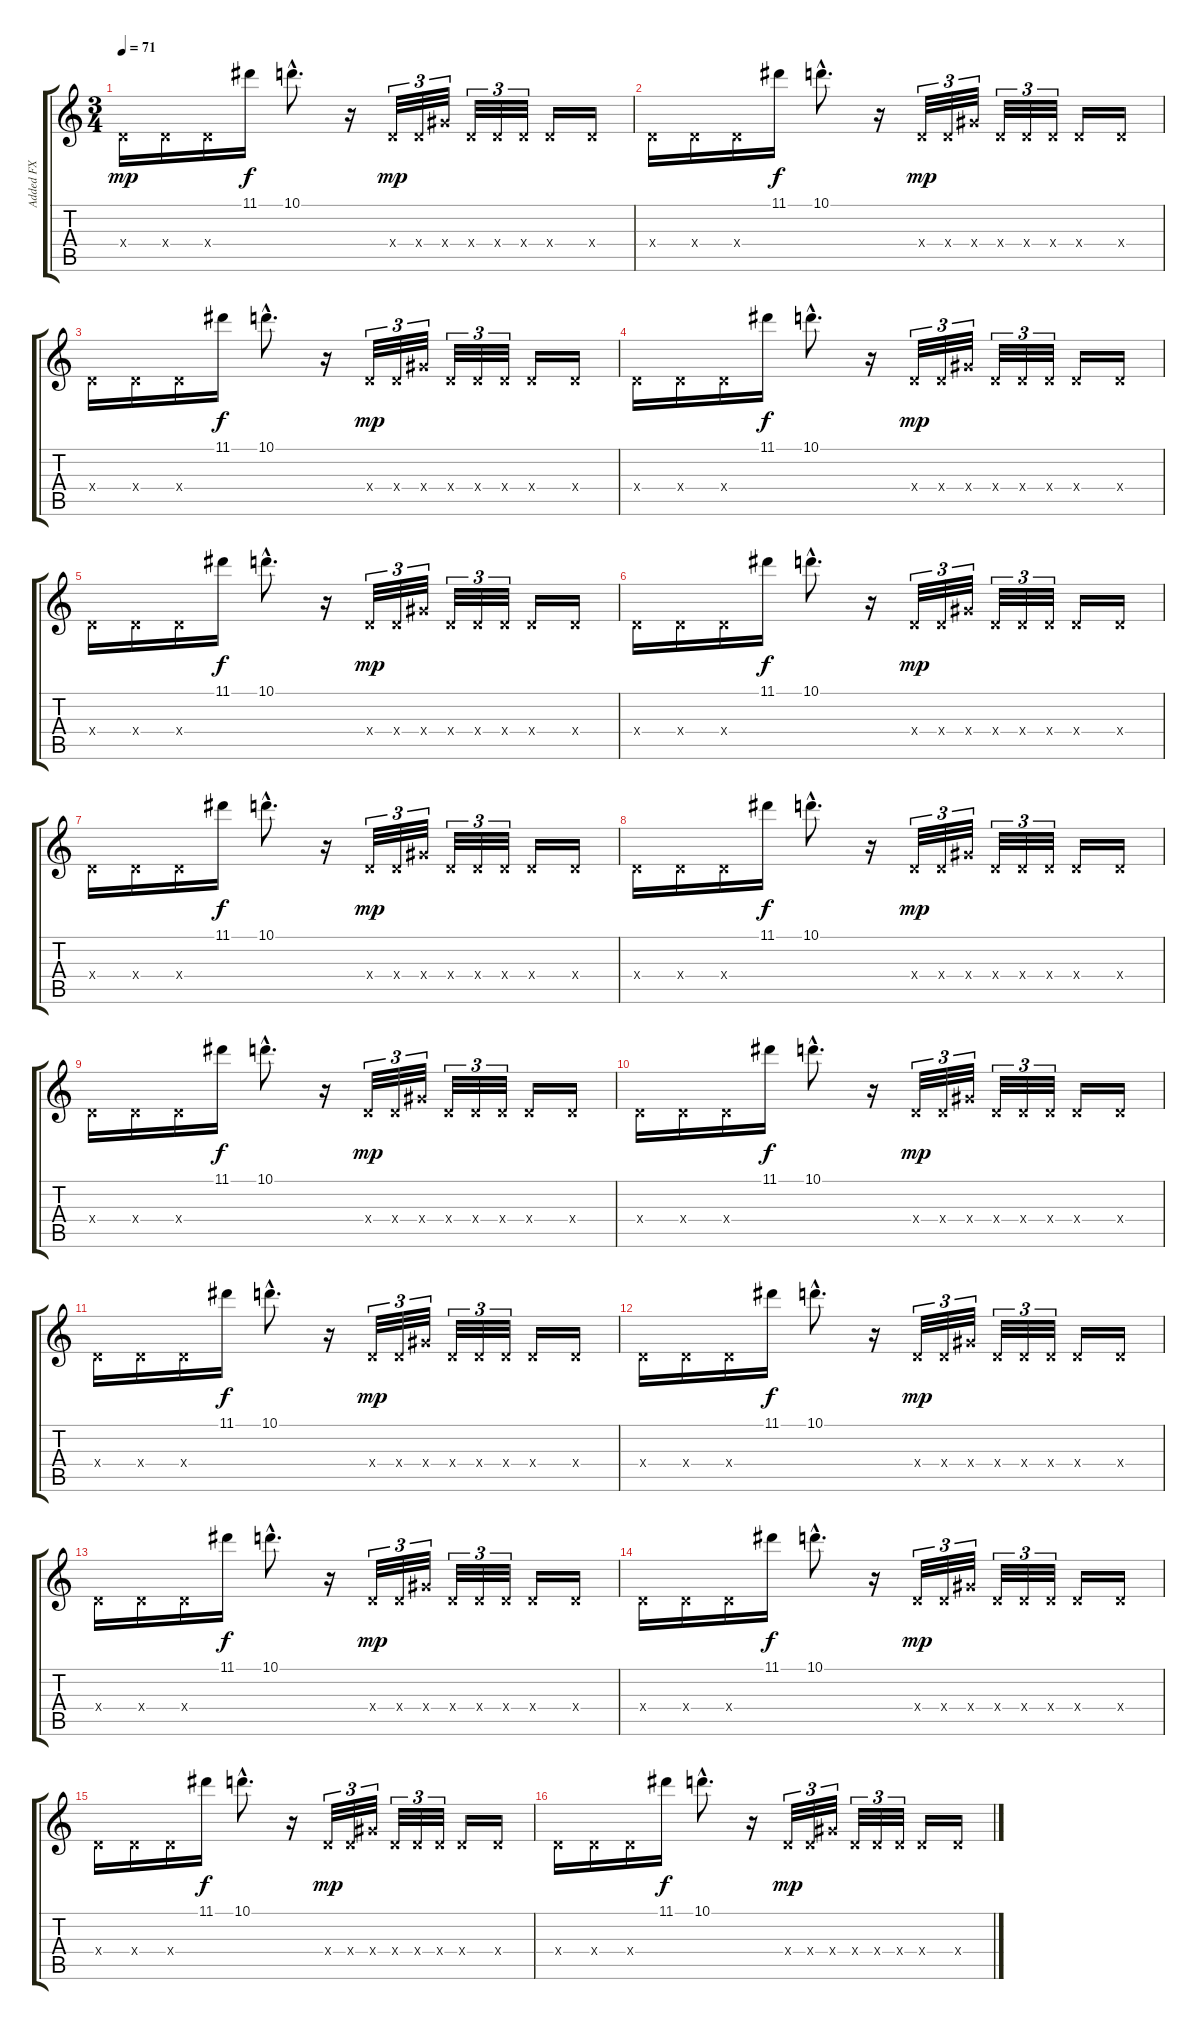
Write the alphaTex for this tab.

\track ("Added FX" "Added FX") {instrument celesta}
\staff {score tabs}
\tuning (E5 B4 G4 D4 A3 D3) {hide}
\ts (3 4)
\tempo 71
\clef g2
\ks c
0.4{x}.16{dy mp instrument woodblock} 0.4{x}.16 0.4{x}.16 11.1.16{dy f instrument celesta} 10.1{hac}.8{d} r.16 0.4{x}.32{tu (3 2) dy mp instrument woodblock} 0.4{x}.32{tu (3 2)} 6.4{x}.32{tu (3 2)} 0.4{x}.32{tu (3 2)} 0.4{x}.32{tu (3 2)} 0.4{x}.32{tu (3 2)} 0.4{x}.16 0.4{x}.16 |
0.4{x}.16{instrument woodblock} 0.4{x}.16 0.4{x}.16 11.1.16{dy f instrument celesta} 10.1{hac}.8{d} r.16 0.4{x}.32{tu (3 2) dy mp instrument woodblock} 0.4{x}.32{tu (3 2)} 6.4{x}.32{tu (3 2)} 0.4{x}.32{tu (3 2)} 0.4{x}.32{tu (3 2)} 0.4{x}.32{tu (3 2)} 0.4{x}.16 0.4{x}.16 |
0.4{x}.16{instrument woodblock} 0.4{x}.16 0.4{x}.16 11.1.16{dy f instrument celesta} 10.1{hac}.8{d} r.16 0.4{x}.32{tu (3 2) dy mp instrument woodblock} 0.4{x}.32{tu (3 2)} 6.4{x}.32{tu (3 2)} 0.4{x}.32{tu (3 2)} 0.4{x}.32{tu (3 2)} 0.4{x}.32{tu (3 2)} 0.4{x}.16 0.4{x}.16 |
0.4{x}.16{instrument woodblock} 0.4{x}.16 0.4{x}.16 11.1.16{dy f instrument celesta} 10.1{hac}.8{d} r.16 0.4{x}.32{tu (3 2) dy mp instrument woodblock} 0.4{x}.32{tu (3 2)} 6.4{x}.32{tu (3 2)} 0.4{x}.32{tu (3 2)} 0.4{x}.32{tu (3 2)} 0.4{x}.32{tu (3 2)} 0.4{x}.16 0.4{x}.16 |
0.4{x}.16{instrument woodblock} 0.4{x}.16 0.4{x}.16 11.1.16{dy f instrument celesta} 10.1{hac}.8{d} r.16 0.4{x}.32{tu (3 2) dy mp instrument woodblock} 0.4{x}.32{tu (3 2)} 6.4{x}.32{tu (3 2)} 0.4{x}.32{tu (3 2)} 0.4{x}.32{tu (3 2)} 0.4{x}.32{tu (3 2)} 0.4{x}.16 0.4{x}.16 |
0.4{x}.16{instrument woodblock} 0.4{x}.16 0.4{x}.16 11.1.16{dy f instrument celesta} 10.1{hac}.8{d} r.16 0.4{x}.32{tu (3 2) dy mp instrument woodblock} 0.4{x}.32{tu (3 2)} 6.4{x}.32{tu (3 2)} 0.4{x}.32{tu (3 2)} 0.4{x}.32{tu (3 2)} 0.4{x}.32{tu (3 2)} 0.4{x}.16 0.4{x}.16 |
0.4{x}.16{instrument woodblock} 0.4{x}.16 0.4{x}.16 11.1.16{dy f instrument celesta} 10.1{hac}.8{d} r.16 0.4{x}.32{tu (3 2) dy mp instrument woodblock} 0.4{x}.32{tu (3 2)} 6.4{x}.32{tu (3 2)} 0.4{x}.32{tu (3 2)} 0.4{x}.32{tu (3 2)} 0.4{x}.32{tu (3 2)} 0.4{x}.16 0.4{x}.16 |
0.4{x}.16{instrument woodblock} 0.4{x}.16 0.4{x}.16 11.1.16{dy f instrument celesta} 10.1{hac}.8{d} r.16 0.4{x}.32{tu (3 2) dy mp instrument woodblock} 0.4{x}.32{tu (3 2)} 6.4{x}.32{tu (3 2)} 0.4{x}.32{tu (3 2)} 0.4{x}.32{tu (3 2)} 0.4{x}.32{tu (3 2)} 0.4{x}.16 0.4{x}.16 |
0.4{x}.16{instrument woodblock} 0.4{x}.16 0.4{x}.16 11.1.16{dy f instrument celesta} 10.1{hac}.8{d} r.16 0.4{x}.32{tu (3 2) dy mp instrument woodblock} 0.4{x}.32{tu (3 2)} 6.4{x}.32{tu (3 2)} 0.4{x}.32{tu (3 2)} 0.4{x}.32{tu (3 2)} 0.4{x}.32{tu (3 2)} 0.4{x}.16 0.4{x}.16 |
0.4{x}.16{instrument woodblock} 0.4{x}.16 0.4{x}.16 11.1.16{dy f instrument celesta} 10.1{hac}.8{d} r.16 0.4{x}.32{tu (3 2) dy mp instrument woodblock} 0.4{x}.32{tu (3 2)} 6.4{x}.32{tu (3 2)} 0.4{x}.32{tu (3 2)} 0.4{x}.32{tu (3 2)} 0.4{x}.32{tu (3 2)} 0.4{x}.16 0.4{x}.16 |
0.4{x}.16{instrument woodblock} 0.4{x}.16 0.4{x}.16 11.1.16{dy f instrument celesta} 10.1{hac}.8{d} r.16 0.4{x}.32{tu (3 2) dy mp instrument woodblock} 0.4{x}.32{tu (3 2)} 6.4{x}.32{tu (3 2)} 0.4{x}.32{tu (3 2)} 0.4{x}.32{tu (3 2)} 0.4{x}.32{tu (3 2)} 0.4{x}.16 0.4{x}.16 |
0.4{x}.16{instrument woodblock} 0.4{x}.16 0.4{x}.16 11.1.16{dy f instrument celesta} 10.1{hac}.8{d} r.16 0.4{x}.32{tu (3 2) dy mp instrument woodblock} 0.4{x}.32{tu (3 2)} 6.4{x}.32{tu (3 2)} 0.4{x}.32{tu (3 2)} 0.4{x}.32{tu (3 2)} 0.4{x}.32{tu (3 2)} 0.4{x}.16 0.4{x}.16 |
0.4{x}.16{instrument woodblock} 0.4{x}.16 0.4{x}.16 11.1.16{dy f instrument celesta} 10.1{hac}.8{d} r.16 0.4{x}.32{tu (3 2) dy mp instrument woodblock} 0.4{x}.32{tu (3 2)} 6.4{x}.32{tu (3 2)} 0.4{x}.32{tu (3 2)} 0.4{x}.32{tu (3 2)} 0.4{x}.32{tu (3 2)} 0.4{x}.16 0.4{x}.16 |
0.4{x}.16{instrument woodblock} 0.4{x}.16 0.4{x}.16 11.1.16{dy f instrument celesta} 10.1{hac}.8{d} r.16 0.4{x}.32{tu (3 2) dy mp instrument woodblock} 0.4{x}.32{tu (3 2)} 6.4{x}.32{tu (3 2)} 0.4{x}.32{tu (3 2)} 0.4{x}.32{tu (3 2)} 0.4{x}.32{tu (3 2)} 0.4{x}.16 0.4{x}.16 |
0.4{x}.16{instrument woodblock} 0.4{x}.16 0.4{x}.16 11.1.16{dy f instrument celesta} 10.1{hac}.8{d} r.16 0.4{x}.32{tu (3 2) dy mp instrument woodblock} 0.4{x}.32{tu (3 2)} 6.4{x}.32{tu (3 2)} 0.4{x}.32{tu (3 2)} 0.4{x}.32{tu (3 2)} 0.4{x}.32{tu (3 2)} 0.4{x}.16 0.4{x}.16 |
0.4{x}.16{instrument woodblock} 0.4{x}.16 0.4{x}.16 11.1.16{dy f instrument celesta} 10.1{hac}.8{d} r.16 0.4{x}.32{tu (3 2) dy mp instrument woodblock} 0.4{x}.32{tu (3 2)} 6.4{x}.32{tu (3 2)} 0.4{x}.32{tu (3 2)} 0.4{x}.32{tu (3 2)} 0.4{x}.32{tu (3 2)} 0.4{x}.16 0.4{x}.16
